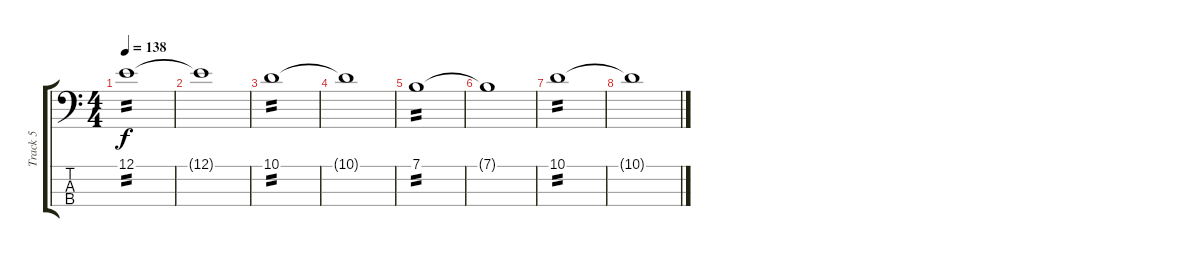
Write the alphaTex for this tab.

\track ("Track 5" "Track 5") {instrument electricbasspick}
\staff {score tabs}
\tuning (E2 B1 Gb1 B0) {hide}
\ts (4 4)
\tempo 138
\clef f4
\ks c
12.1.1{tp 2 dy f volume 3} |
12.1{t}.1 |
10.1.1{tp 2} |
10.1{t}.1 |
7.1.1{tp 2 volume 0} |
7.1{t}.1 |
10.1.1{tp 2} |
10.1{t}.1
